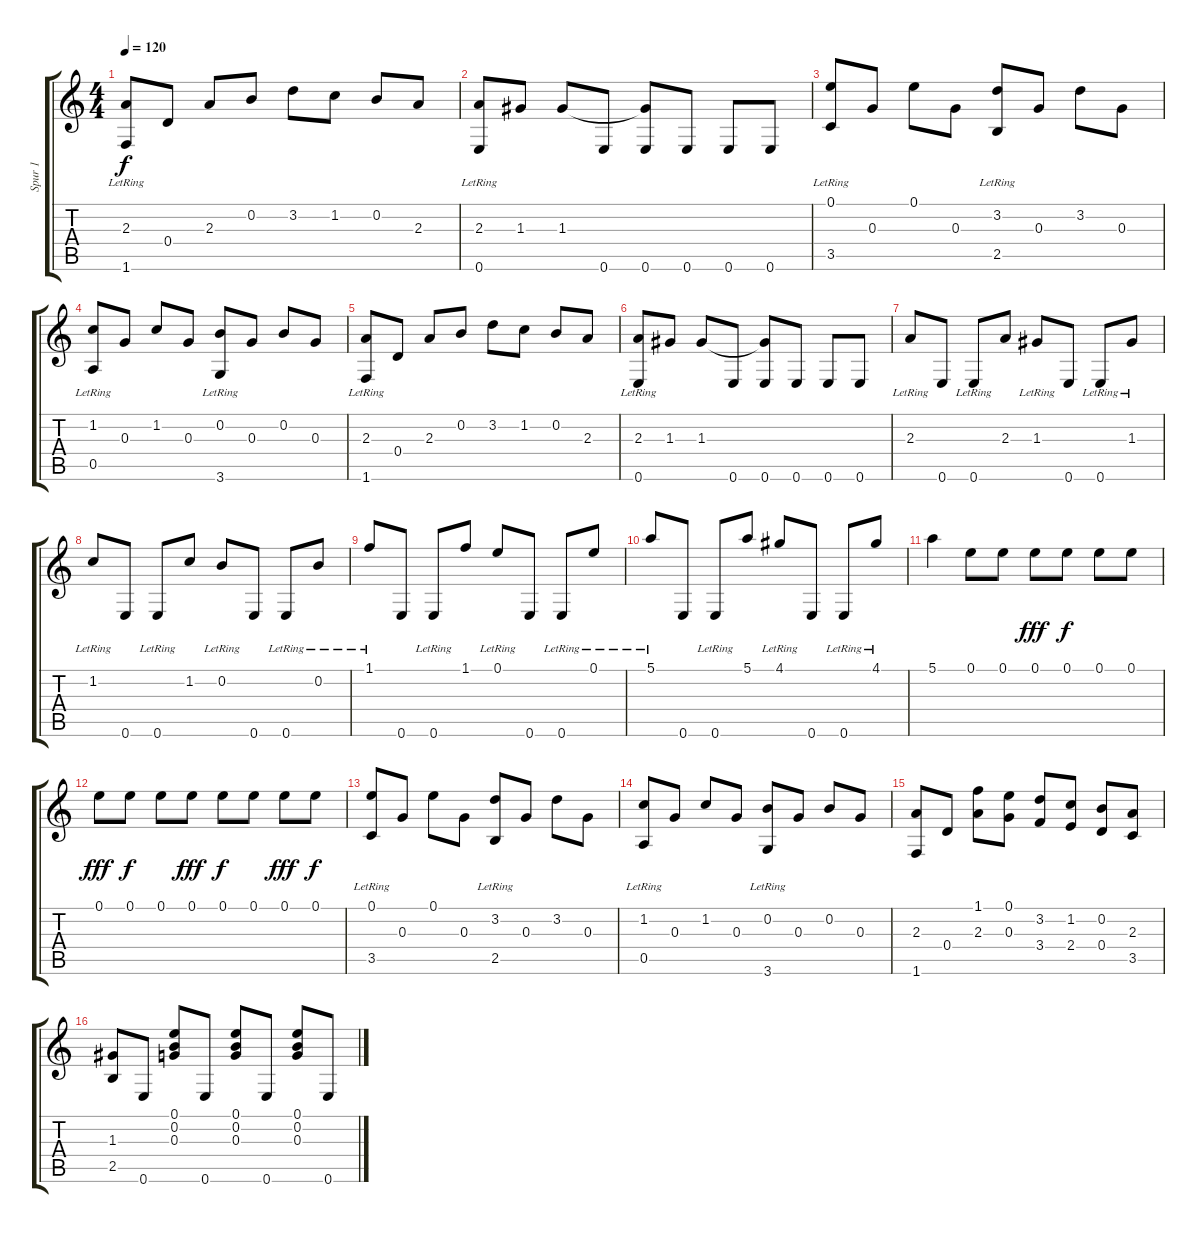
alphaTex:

\track ("Spur 1" "Spur 1") {instrument acousticguitarnylon}
\staff {score tabs}
\tuning (E4 B3 G3 D3 A2 E2) {hide}
\ts (4 4)
\tempo 120
\clef g2
\ks c
(2.3 1.6{lr}).8{dy f} 0.4.8 2.3.8 0.2.8 3.2.8 1.2.8 0.2.8 2.3.8 |
(2.3 0.6{lr}).8 1.3.8 1.3.8 0.6.8 (1.3{t} 0.6).8 0.6.8 0.6.8 0.6.8 |
(0.1 3.5{lr}).8 0.3.8 0.1.8 0.3.8 (3.2 2.5{lr}).8 0.3.8 3.2.8 0.3.8 |
(1.2 0.5{lr}).8 0.3.8 1.2.8 0.3.8 (0.2 3.6{lr}).8 0.3.8 0.2.8 0.3.8 |
(2.3 1.6{lr}).8 0.4.8 2.3.8 0.2.8 3.2.8 1.2.8 0.2.8 2.3.8 |
(2.3 0.6{lr}).8 1.3.8 1.3.8 0.6.8 (1.3{t} 0.6).8 0.6.8 0.6.8 0.6.8 |
2.3{lr}.8 0.6.8 0.6{lr}.8 2.3.8 1.3{lr}.8 0.6.8 0.6{lr}.8 1.3{lr}.8 |
1.2{lr}.8 0.6.8 0.6{lr}.8 1.2.8 0.2{lr}.8 0.6.8 0.6{lr}.8 0.2{lr}.8 |
1.1{lr}.8 0.6.8 0.6{lr}.8 1.1.8 0.1{lr}.8 0.6.8 0.6{lr}.8 0.1{lr}.8 |
5.1{lr}.8 0.6.8 0.6{lr}.8 5.1.8 4.1{lr}.8 0.6.8 0.6{lr}.8 4.1{lr}.8 |
5.1.4 0.1.8 0.1.8 0.1.8{dy fff} 0.1.8{dy f} 0.1.8 0.1.8 |
0.1.8{dy fff} 0.1.8{dy f} 0.1.8 0.1.8{dy fff} 0.1.8{dy f} 0.1.8 0.1.8{dy fff} 0.1.8{dy f} |
(0.1 3.5{lr}).8 0.3.8 0.1.8 0.3.8 (3.2 2.5{lr}).8 0.3.8 3.2.8 0.3.8 |
(1.2 0.5{lr}).8 0.3.8 1.2.8 0.3.8 (0.2 3.6{lr}).8 0.3.8 0.2.8 0.3.8 |
(2.3 1.6).8 0.4.8 (1.1 2.3).8 (0.1 0.3).8 (3.2 3.4).8 (1.2 2.4).8 (0.2 0.4).8 (2.3 3.5).8 |
(1.3 2.5).8 0.6.8 (0.1 0.2 0.3).8 0.6.8 (0.1 0.2 0.3).8 0.6.8 (0.1 0.2 0.3).8 0.6.8
